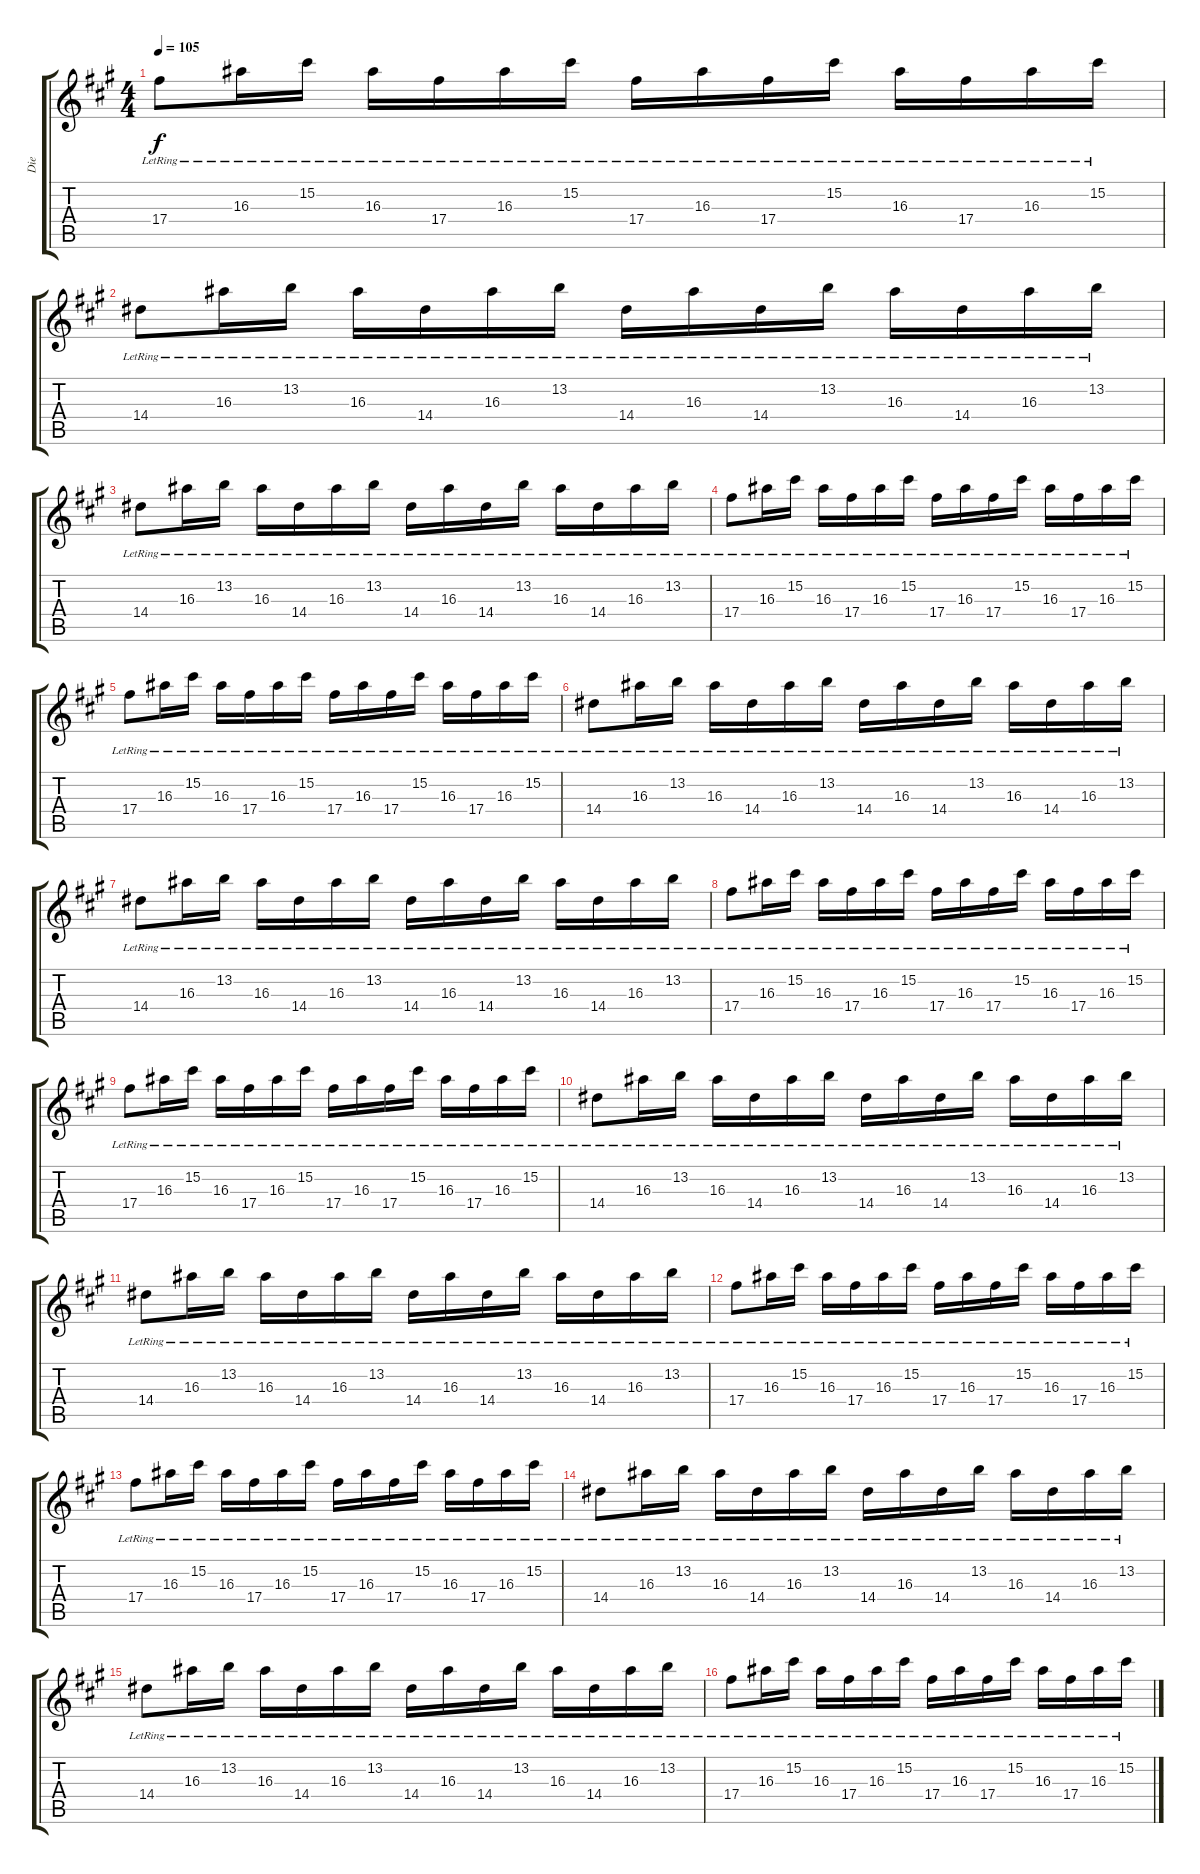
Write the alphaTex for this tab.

\track ("Die" "Die") {instrument acousticguitarsteel}
\staff {score tabs}
\tuning (Eb4 Bb3 Gb3 Db3 Ab2 Db2) {hide}
\ts (4 4)
\tempo 105
\clef g2
\ks f#minor
17.4{lr}.8{dy f} 16.3{lr}.16 15.2{lr}.16 16.3{lr}.16 17.4{lr}.16 16.3{lr}.16 15.2{lr}.16 17.4{lr}.16 16.3{lr}.16 17.4{lr}.16 15.2{lr}.16 16.3{lr}.16 17.4{lr}.16 16.3{lr}.16 15.2{lr}.16 |
14.4{lr}.8 16.3{lr}.16 13.2{lr}.16 16.3{lr}.16 14.4{lr}.16 16.3{lr}.16 13.2{lr}.16 14.4{lr}.16 16.3{lr}.16 14.4{lr}.16 13.2{lr}.16 16.3{lr}.16 14.4{lr}.16 16.3{lr}.16 13.2{lr}.16 |
14.4{lr}.8 16.3{lr}.16 13.2{lr}.16 16.3{lr}.16 14.4{lr}.16 16.3{lr}.16 13.2{lr}.16 14.4{lr}.16 16.3{lr}.16 14.4{lr}.16 13.2{lr}.16 16.3{lr}.16 14.4{lr}.16 16.3{lr}.16 13.2{lr}.16 |
17.4{lr}.8 16.3{lr}.16 15.2{lr}.16 16.3{lr}.16 17.4{lr}.16 16.3{lr}.16 15.2{lr}.16 17.4{lr}.16 16.3{lr}.16 17.4{lr}.16 15.2{lr}.16 16.3{lr}.16 17.4{lr}.16 16.3{lr}.16 15.2{lr}.16 |
17.4{lr}.8 16.3{lr}.16 15.2{lr}.16 16.3{lr}.16 17.4{lr}.16 16.3{lr}.16 15.2{lr}.16 17.4{lr}.16 16.3{lr}.16 17.4{lr}.16 15.2{lr}.16 16.3{lr}.16 17.4{lr}.16 16.3{lr}.16 15.2{lr}.16 |
14.4{lr}.8 16.3{lr}.16 13.2{lr}.16 16.3{lr}.16 14.4{lr}.16 16.3{lr}.16 13.2{lr}.16 14.4{lr}.16 16.3{lr}.16 14.4{lr}.16 13.2{lr}.16 16.3{lr}.16 14.4{lr}.16 16.3{lr}.16 13.2{lr}.16 |
14.4{lr}.8 16.3{lr}.16 13.2{lr}.16 16.3{lr}.16 14.4{lr}.16 16.3{lr}.16 13.2{lr}.16 14.4{lr}.16 16.3{lr}.16 14.4{lr}.16 13.2{lr}.16 16.3{lr}.16 14.4{lr}.16 16.3{lr}.16 13.2{lr}.16 |
17.4{lr}.8 16.3{lr}.16 15.2{lr}.16 16.3{lr}.16 17.4{lr}.16 16.3{lr}.16 15.2{lr}.16 17.4{lr}.16 16.3{lr}.16 17.4{lr}.16 15.2{lr}.16 16.3{lr}.16 17.4{lr}.16 16.3{lr}.16 15.2{lr}.16 |
17.4{lr}.8 16.3{lr}.16 15.2{lr}.16 16.3{lr}.16 17.4{lr}.16 16.3{lr}.16 15.2{lr}.16 17.4{lr}.16 16.3{lr}.16 17.4{lr}.16 15.2{lr}.16 16.3{lr}.16 17.4{lr}.16 16.3{lr}.16 15.2{lr}.16 |
14.4{lr}.8 16.3{lr}.16 13.2{lr}.16 16.3{lr}.16 14.4{lr}.16 16.3{lr}.16 13.2{lr}.16 14.4{lr}.16 16.3{lr}.16 14.4{lr}.16 13.2{lr}.16 16.3{lr}.16 14.4{lr}.16 16.3{lr}.16 13.2{lr}.16 |
14.4{lr}.8 16.3{lr}.16 13.2{lr}.16 16.3{lr}.16 14.4{lr}.16 16.3{lr}.16 13.2{lr}.16 14.4{lr}.16 16.3{lr}.16 14.4{lr}.16 13.2{lr}.16 16.3{lr}.16 14.4{lr}.16 16.3{lr}.16 13.2{lr}.16 |
17.4{lr}.8 16.3{lr}.16 15.2{lr}.16 16.3{lr}.16 17.4{lr}.16 16.3{lr}.16 15.2{lr}.16 17.4{lr}.16 16.3{lr}.16 17.4{lr}.16 15.2{lr}.16 16.3{lr}.16 17.4{lr}.16 16.3{lr}.16 15.2{lr}.16 |
17.4{lr}.8 16.3{lr}.16 15.2{lr}.16 16.3{lr}.16 17.4{lr}.16 16.3{lr}.16 15.2{lr}.16 17.4{lr}.16 16.3{lr}.16 17.4{lr}.16 15.2{lr}.16 16.3{lr}.16 17.4{lr}.16 16.3{lr}.16 15.2{lr}.16 |
14.4{lr}.8 16.3{lr}.16 13.2{lr}.16 16.3{lr}.16 14.4{lr}.16 16.3{lr}.16 13.2{lr}.16 14.4{lr}.16 16.3{lr}.16 14.4{lr}.16 13.2{lr}.16 16.3{lr}.16 14.4{lr}.16 16.3{lr}.16 13.2{lr}.16 |
14.4{lr}.8 16.3{lr}.16 13.2{lr}.16 16.3{lr}.16 14.4{lr}.16 16.3{lr}.16 13.2{lr}.16 14.4{lr}.16 16.3{lr}.16 14.4{lr}.16 13.2{lr}.16 16.3{lr}.16 14.4{lr}.16 16.3{lr}.16 13.2{lr}.16 |
17.4{lr}.8 16.3{lr}.16 15.2{lr}.16 16.3{lr}.16 17.4{lr}.16 16.3{lr}.16 15.2{lr}.16 17.4{lr}.16 16.3{lr}.16 17.4{lr}.16 15.2{lr}.16 16.3{lr}.16 17.4{lr}.16 16.3{lr}.16 15.2{lr}.16
